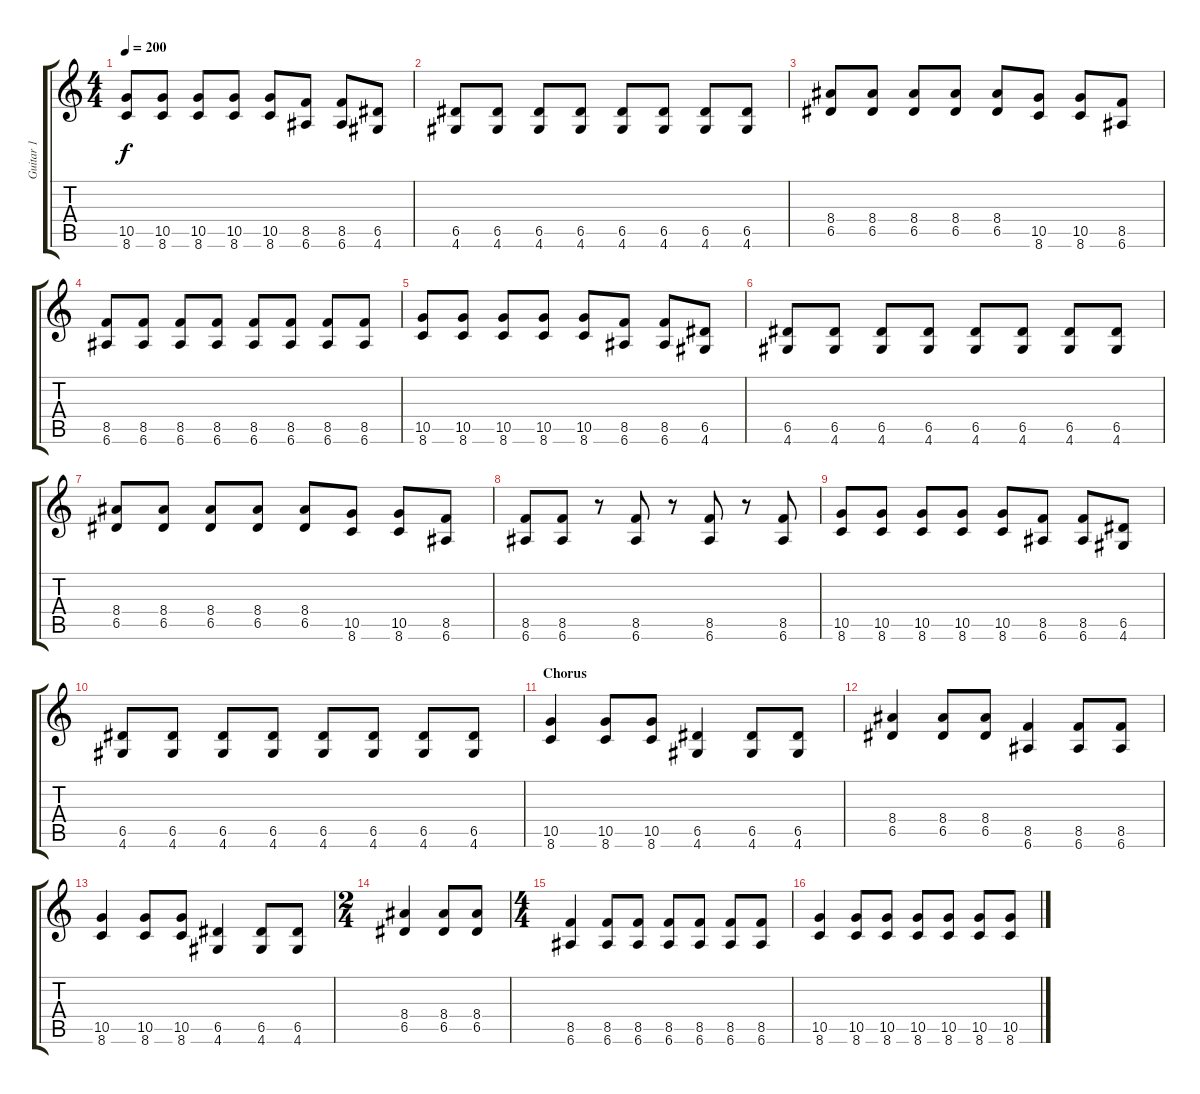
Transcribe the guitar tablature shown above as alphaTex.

\track ("Guitar 1" "Guitar 1") {instrument distortionguitar}
\staff {score tabs}
\tuning (E4 B3 G3 D3 A2 E2) {hide}
\ts (4 4)
\tempo 200
\clef g2
\ks c
(10.5 8.6).8{dy f} (10.5 8.6).8 (10.5 8.6).8 (10.5 8.6).8 (10.5 8.6).8 (8.5 6.6).8 (8.5 6.6).8 (6.5 4.6).8 |
(6.5 4.6).8 (6.5 4.6).8 (6.5 4.6).8 (6.5 4.6).8 (6.5 4.6).8 (6.5 4.6).8 (6.5 4.6).8 (6.5 4.6).8 |
(8.4 6.5).8 (8.4 6.5).8 (8.4 6.5).8 (8.4 6.5).8 (8.4 6.5).8 (10.5 8.6).8 (10.5 8.6).8 (8.5 6.6).8 |
(8.5 6.6).8 (8.5 6.6).8 (8.5 6.6).8 (8.5 6.6).8 (8.5 6.6).8 (8.5 6.6).8 (8.5 6.6).8 (8.5 6.6).8 |
(10.5 8.6).8 (10.5 8.6).8 (10.5 8.6).8 (10.5 8.6).8 (10.5 8.6).8 (8.5 6.6).8 (8.5 6.6).8 (6.5 4.6).8 |
(6.5 4.6).8 (6.5 4.6).8 (6.5 4.6).8 (6.5 4.6).8 (6.5 4.6).8 (6.5 4.6).8 (6.5 4.6).8 (6.5 4.6).8 |
(8.4 6.5).8 (8.4 6.5).8 (8.4 6.5).8 (8.4 6.5).8 (8.4 6.5).8 (10.5 8.6).8 (10.5 8.6).8 (8.5 6.6).8 |
(8.5 6.6).8 (8.5 6.6).8 r.8 (8.5 6.6).8 r.8 (8.5 6.6).8 r.8 (8.5 6.6).8 |
(10.5 8.6).8 (10.5 8.6).8 (10.5 8.6).8 (10.5 8.6).8 (10.5 8.6).8 (8.5 6.6).8 (8.5 6.6).8 (6.5 4.6).8 |
(6.5 4.6).8 (6.5 4.6).8 (6.5 4.6).8 (6.5 4.6).8 (6.5 4.6).8 (6.5 4.6).8 (6.5 4.6).8 (6.5 4.6).8 |
\section ("" "Chorus")
(10.5 8.6).4 (10.5 8.6).8 (10.5 8.6).8 (6.5 4.6).4 (6.5 4.6).8 (6.5 4.6).8 |
(8.4 6.5).4 (8.4 6.5).8 (8.4 6.5).8 (8.5 6.6).4 (8.5 6.6).8 (8.5 6.6).8 |
(10.5 8.6).4 (10.5 8.6).8 (10.5 8.6).8 (6.5 4.6).4 (6.5 4.6).8 (6.5 4.6).8 |
\ts (2 4)
(8.4 6.5).4 (8.4 6.5).8 (8.4 6.5).8 |
\ts (4 4)
(8.5 6.6).4 (8.5 6.6).8 (8.5 6.6).8 (8.5 6.6).8 (8.5 6.6).8 (8.5 6.6).8 (8.5 6.6).8 |
(10.5 8.6).4 (10.5 8.6).8 (10.5 8.6).8 (10.5 8.6).8 (10.5 8.6).8 (10.5 8.6).8 (10.5 8.6).8
